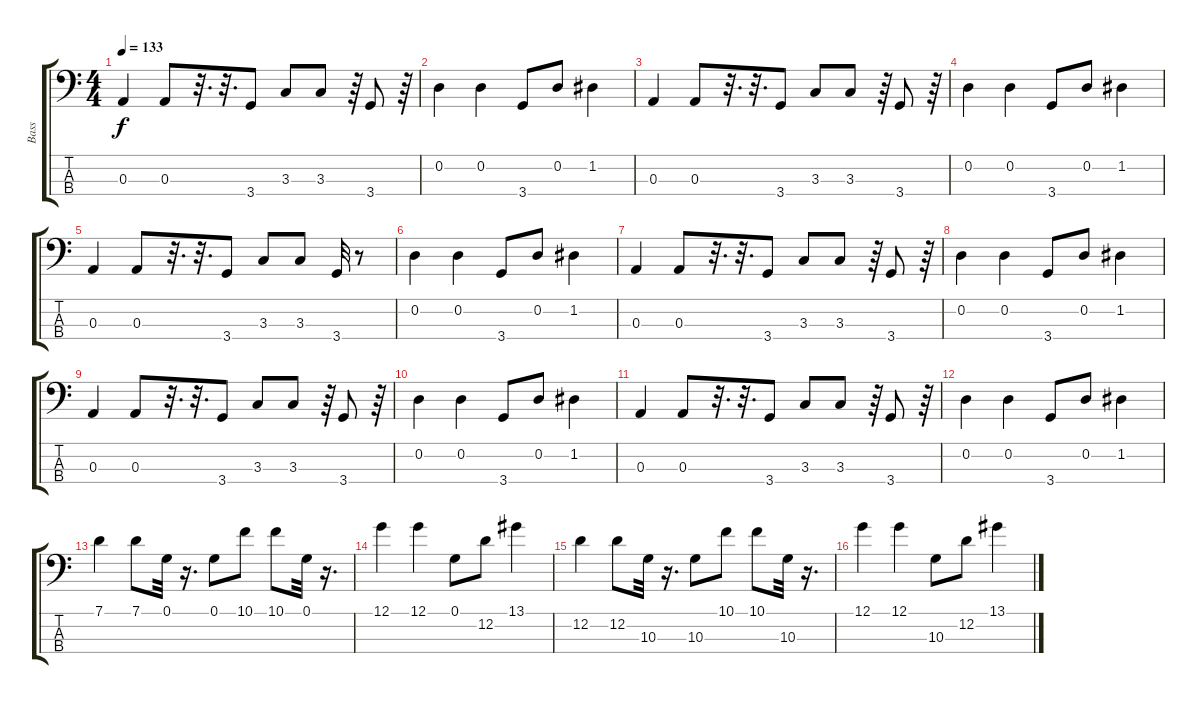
\track ("Bass" "Bass") {instrument electricbasspick}
\staff {score tabs}
\tuning (G2 D2 A1 E1) {hide}
\ts (4 4)
\tempo 133
\clef f4
\ks c
0.3.4{dy f} 0.3.8 r.32{d} r.32{d} 3.4.8 3.3.8 3.3.8 r.64 3.4.8 r.64 |
0.2.4 0.2.4 3.4.8 0.2.8 1.2.4 |
0.3.4 0.3.8 r.32{d} r.32{d} 3.4.8 3.3.8 3.3.8 r.64 3.4.8 r.64 |
0.2.4 0.2.4 3.4.8 0.2.8 1.2.4 |
0.3.4 0.3.8 r.32{d} r.32{d} 3.4.8 3.3.8 3.3.8 3.4.32 r.8 |
0.2.4 0.2.4 3.4.8 0.2.8 1.2.4 |
0.3.4 0.3.8 r.32{d} r.32{d} 3.4.8 3.3.8 3.3.8 r.64 3.4.8 r.64 |
0.2.4 0.2.4 3.4.8 0.2.8 1.2.4 |
0.3.4 0.3.8 r.32{d} r.32{d} 3.4.8 3.3.8 3.3.8 r.64 3.4.8 r.64 |
0.2.4 0.2.4 3.4.8 0.2.8 1.2.4 |
0.3.4 0.3.8 r.32{d} r.32{d} 3.4.8 3.3.8 3.3.8 r.64 3.4.8 r.64 |
0.2.4 0.2.4 3.4.8 0.2.8 1.2.4 |
7.1.4 7.1.8 0.1.32 r.16{d} 0.1.8 10.1.8 10.1.8 0.1.32 r.16{d} |
12.1.4 12.1.4 0.1.8 12.2.8 13.1.4 |
12.2.4 12.2.8 10.3.32 r.16{d} 10.3.8 10.1.8 10.1.8 10.3.32 r.16{d} |
12.1.4 12.1.4 10.3.8 12.2.8 13.1.4
